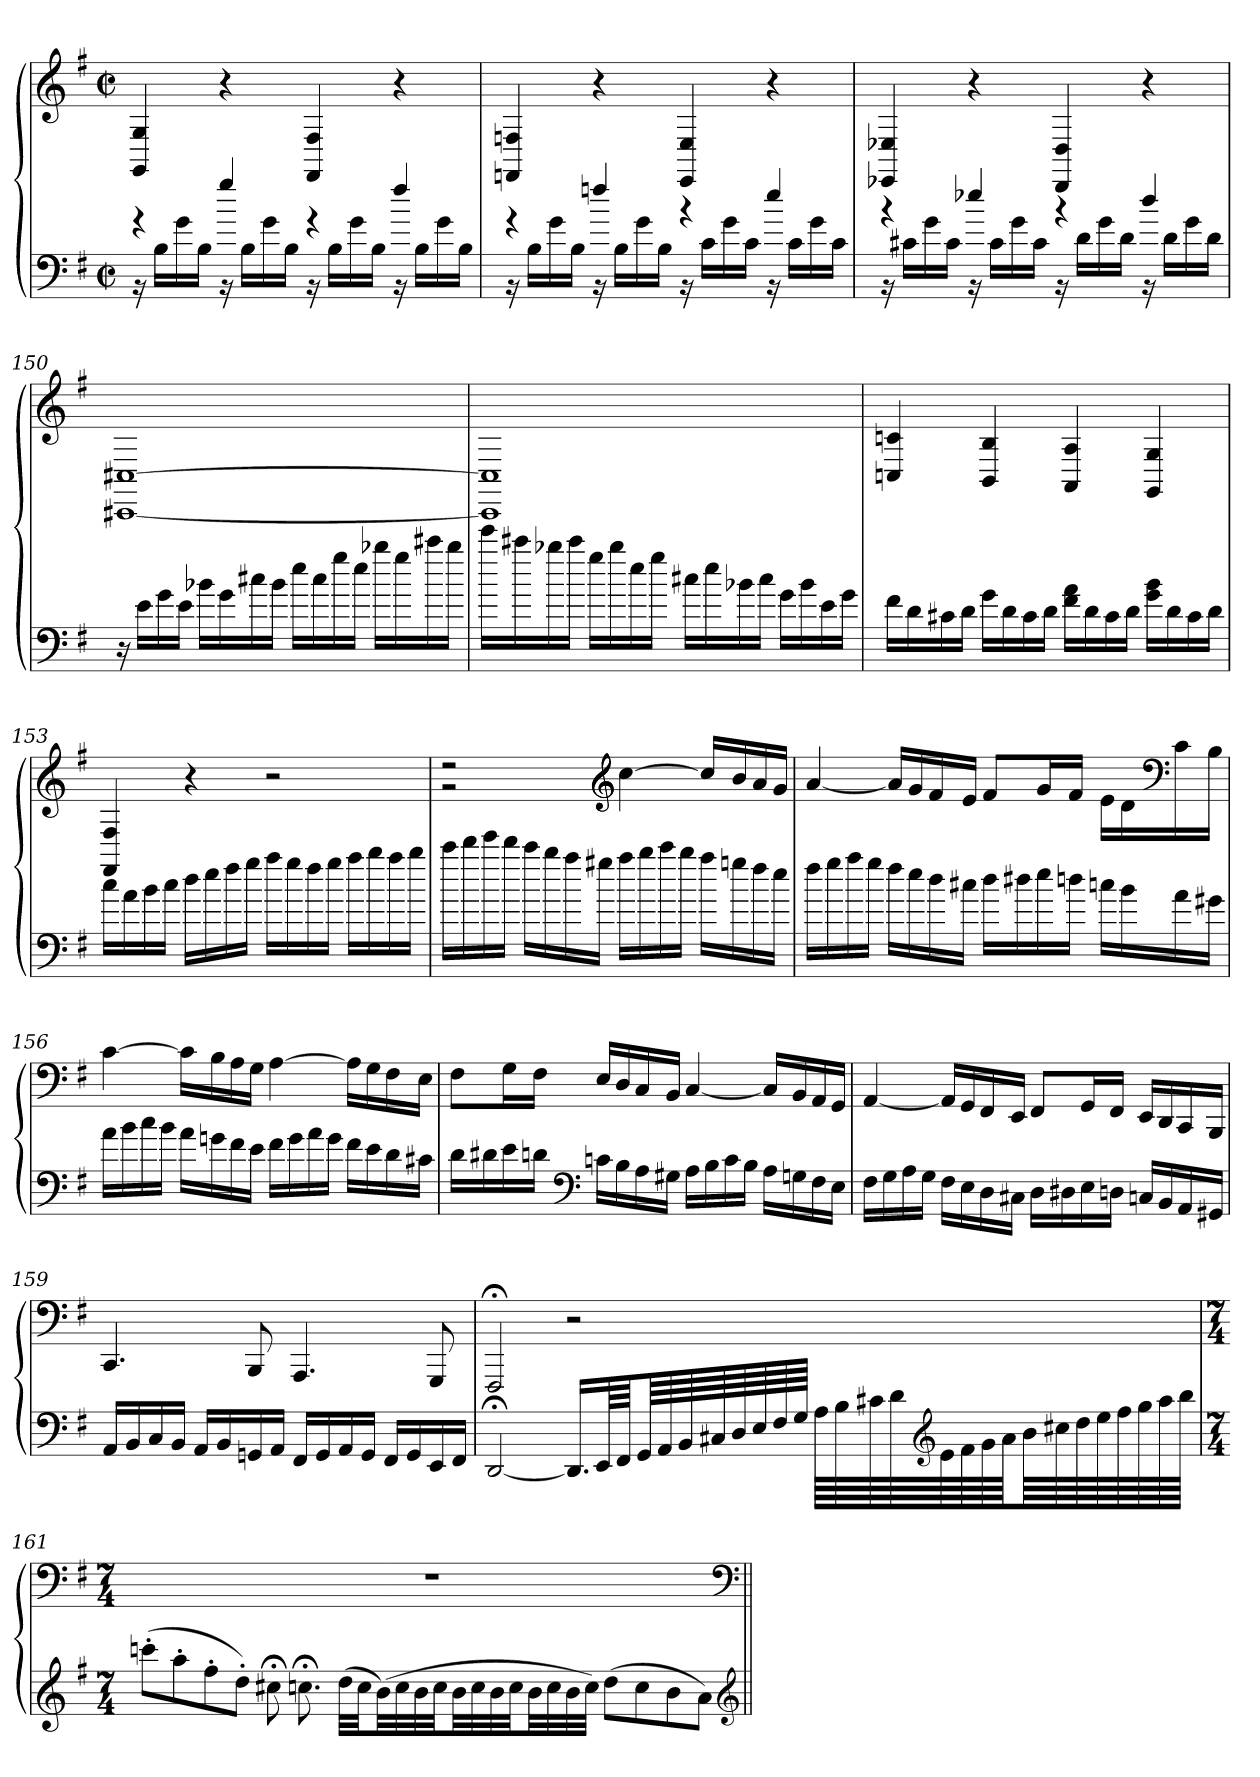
**kern	**kern
*part1	*part1
*staff2	*staff1
*clefF4	*clefG2
*k[f#]	*k[f#]
*G:	*G:
*M2/2	*M2/2
*met(c|)	*met(c|)
=	=
*^	*
4r	16r	4GG 4G
.	16BLL	.
.	16g	.
.	16BJJ	.
4gg	16r	4r
.	16BLL	.
.	16g	.
.	16BJJ	.
4r	16r	4FF# 4F#
.	16BLL	.
.	16g	.
.	16BJJ	.
4ff#	16r	4r
.	16BLL	.
.	16g	.
.	16BJJ	.
=148	=148	=148
4r	16r	4FFn 4Fn
.	16BLL	.
.	16g	.
.	16BJJ	.
4ffn	16r	4r
.	16BLL	.
.	16g	.
.	16BJJ	.
4r	16r	4EE 4E
.	16cLL	.
.	16g	.
.	16cJJ	.
4ee	16r	4r
.	16cLL	.
.	16g	.
.	16cJJ	.
=149	=149	=149
4r	16r	4EE-X 4E-X
.	16c#XLL	.
.	16g	.
.	16c#JJ	.
4ee-X	16r	4r
.	16c#LL	.
.	16g	.
.	16c#JJ	.
4r	16r	4DD 4D
.	16dLL	.
.	16g	.
.	16dJJ	.
4dd	16r	4r
.	16dLL	.
.	16g	.
.	16dJJ	.
*v	*v	*
=150	=150
16r	[1CC#X [1C#X
16eLL	.
16g	.
16eJJ	.
16b-XLL	.
16g	.
16cc#X	.
16b-JJ	.
16eeLL	.
16cc#	.
16gg	.
16eeJJ	.
16bb-XLL	.
16gg	.
16ccc#X	.
16bb-JJ	.
=151	=151
16eeeLL	1CC#] 1C#]
16ccc#X	.
16bb-X	.
16ccc#JJ	.
16ggLL	.
16bb-	.
16ee	.
16ggJJ	.
16cc#XLL	.
16ee	.
16b-X	.
16cc#JJ	.
16gLL	.
16b-	.
16e	.
16gJJ	.
=152	=152
16f#LL	4Cn 4cn
16d	.
16c#X	.
16dJJ	.
16gLL	4BB 4B
16d	.
16c#	.
16dJJ	.
16f# 16aLL	4AA 4A
16d	.
16c#	.
16dJJ	.
16g 16bLL	4GG 4G
16d	.
16c#	.
16dJJ	.
=153	=153
16ccLL	4FF# 4F#
16a	.
16b	.
16ccJJ	.
16ddLL	4r
16ee	.
16ff#	.
16ggJJ	.
16aaLL	2r
16gg	.
16ff#	.
16ggJJ	.
16aaLL	.
16bb	.
16aa	.
16bbJJ	.
=154	=154
*	*^
16cccLL	2r	2r
16ddd	.	.
16eee	.	.
16dddJJ	.	.
16cccLL	.	.
16bb	.	.
16aa	.	.
16gg#XJJ	.	.
*	*clefG2	*
16aaLL	[4cc	2ryy
16bb	.	.
16ccc	.	.
16bbJJ	.	.
16aaLL	16ccLL]	.
16ggn	16b	.
16ff#	16a	.
16eeJJ	16gJJ	.
*	*v	*v
=155	=155
16ff#LL	[4a
16gg	.
16aa	.
16ggJJ	.
16ff#LL	16aLL]
16ee	16g
16dd	16f#
16cc#XJJ	16eJJ
16ddLL	8f#L
16dd#X	.
16ee	16gL
16ddnJJ	16f#JJ
16ccnLL	16eLL
16b	16d
*	*clefF4
16a	16c
16g#XJJ	16BJJ
=156	=156
16aLL	[4c
16b	.
16cc	.
16bJJ	.
16aLL	16cLL]
16gn	16B
16f#	16A
16eJJ	16GJJ
16f#LL	[4A
16g	.
16a	.
16gJJ	.
16f#LL	16ALL]
16e	16G
16d	16F#
16c#XJJ	16EJJ
=157	=157
16dLL	8F#L
16d#X	.
16e	16GL
16dnJJ	16F#JJ
*clefF4	*
16cnLL	16ELL
16B	16D
16A	16C
16G#XJJ	16BBJJ
16ALL	[4C
16B	.
16c	.
16BJJ	.
16ALL	16CLL]
16Gn	16BB
16F#	16AA
16EJJ	16GGJJ
=158	=158
16F#LL	[4AA
16G	.
16A	.
16GJJ	.
16F#LL	16AALL]
16E	16GG
16D	16FF#
16C#XJJ	16EEJJ
16DLL	8FF#L
16D#X	.
16E	16GGL
16DnJJ	16FF#JJ
16CnLL	16EELL
16BB	16DD
16AA	16CC
16GG#XJJ	16BBBJJ
=159	=159
16AALL	4.CC
16BB	.
16C	.
16BBJJ	.
16AALL	.
16BB	.
16GGn	8BBB
16AAJJ	.
16FF#LL	4.AAA
16GG	.
16AA	.
16GGJJ	.
16FF#LL	.
16GG	.
16EE	8GGG
16FF#JJ	.
=160	=160
[2DD;<	2FFF#;<
16.DDLL]	2r
64EELL	.
64FF#JJJ	.
64GGLLL	.
64AA	.
64BB	.
64C#X	.
64D	.
64E	.
64F#	.
64GJJJJ	.
64ALLLL	.
64B	.
64c#X	.
64d	.
*clefG2	*
64e	.
64f#	.
64g	.
64aJJJ	.
64bLLL	.
64cc#X	.
64dd	.
64ee	.
64ff#	.
64gg	.
64aa	.
64bbJJJJ	.
=161	=161
*M7/4	*M7/4
(8cccn'L	1..r
8aa'	.
8ff#'	.
8dd'J)	.
8cc#X;<	.
8.ccn;<	.
(32ddLLL	.
32ccJJ	.
(32bLL)	.
32cc	.
32b	.
32ccJJ	.
32bLL	.
32cc	.
32b	.
32ccJJ	.
32bLL	.
32cc	.
32b	.
32ccJJJ)	.
(8ddL	.
8cc	.
8b	.
8aJ)	.
*clefG2	*clefF4
=||	=||
*-	*-
